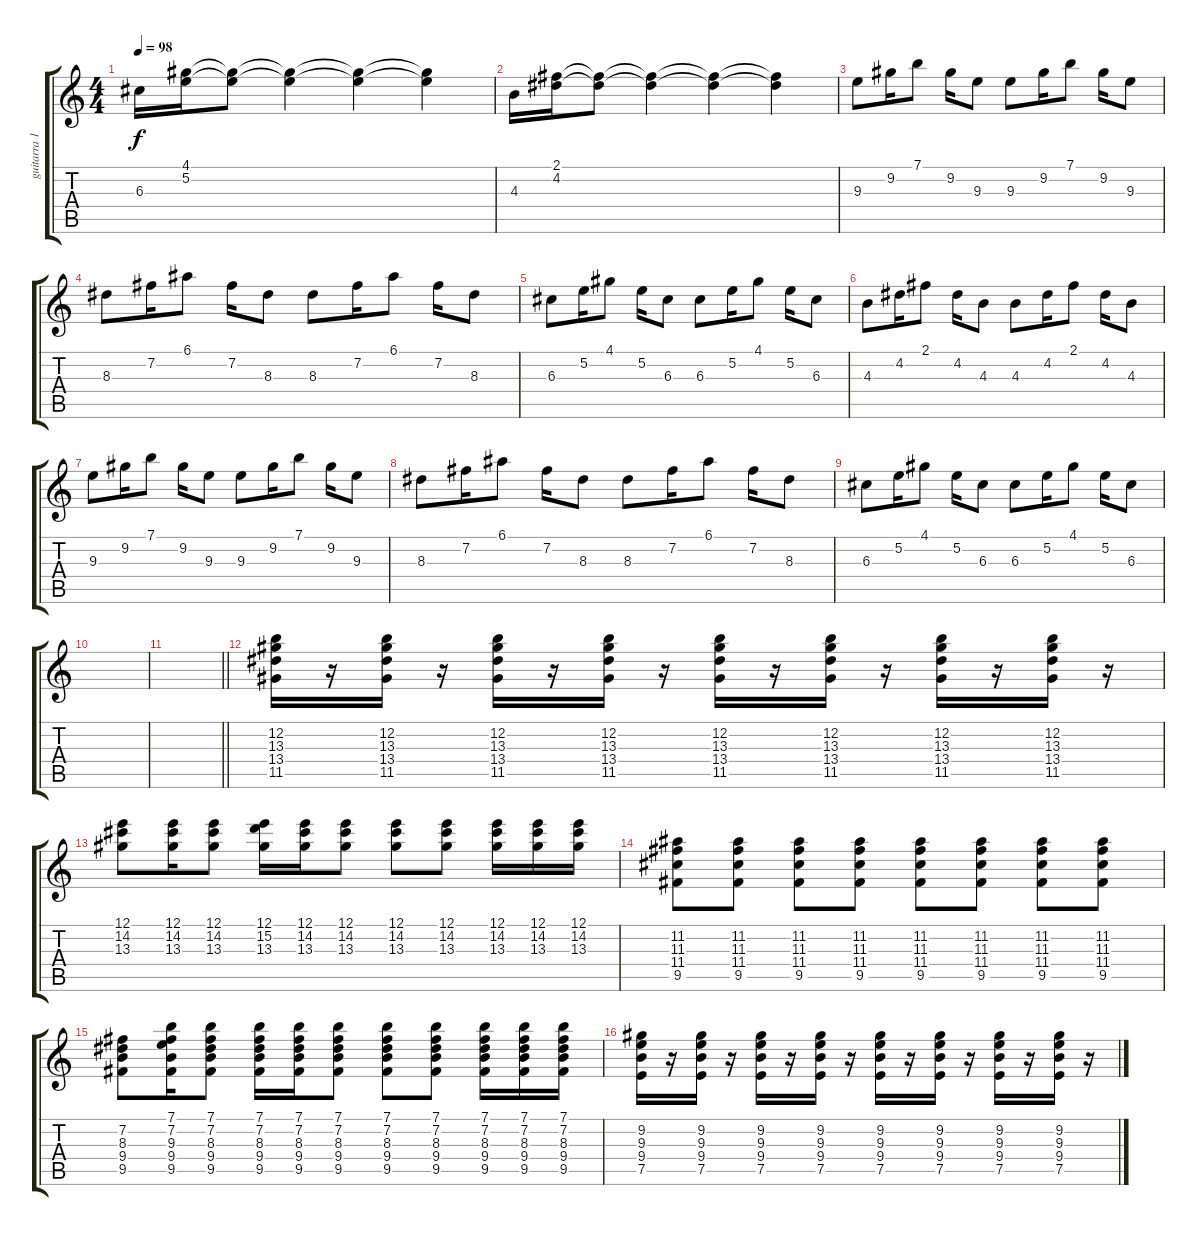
\track ("guitarra 1" "guitarra 1") {instrument electricguitarjazz}
\staff {score tabs}
\tuning (E4 B3 G3 D3 A2 E2) {hide}
\ts (4 4)
\tempo 98
\clef g2
\ks c
6.3.16{dy f} (4.1 5.2).16 (4.1{t} 5.2{t}).8 (4.1{t} 5.2{t}).4 (4.1{t} 5.2{t}).4 (4.1{t} 5.2{t}).4 |
4.3.16 (2.1 4.2).16 (2.1{t} 4.2{t}).8 (2.1{t} 4.2{t}).4 (2.1{t} 4.2{t}).4 (2.1{t} 4.2{t}).4 |
9.3.8 9.2.16 7.1.8 9.2.16 9.3.8 9.3.8 9.2.16 7.1.8 9.2.16 9.3.8 |
8.3.8 7.2.16 6.1.8 7.2.16 8.3.8 8.3.8 7.2.16 6.1.8 7.2.16 8.3.8 |
6.3.8 5.2.16 4.1.8 5.2.16 6.3.8 6.3.8 5.2.16 4.1.8 5.2.16 6.3.8 |
4.3.8 4.2.16 2.1.8 4.2.16 4.3.8 4.3.8 4.2.16 2.1.8 4.2.16 4.3.8 |
9.3.8 9.2.16 7.1.8 9.2.16 9.3.8 9.3.8 9.2.16 7.1.8 9.2.16 9.3.8 |
8.3.8 7.2.16 6.1.8 7.2.16 8.3.8 8.3.8 7.2.16 6.1.8 7.2.16 8.3.8 |
6.3.8 5.2.16 4.1.8 5.2.16 6.3.8 6.3.8 5.2.16 4.1.8 5.2.16 6.3.8 |
|
\barLineRight lightlight
|
(12.2 13.3 13.4 11.5).16 r.16 (12.2 13.3 13.4 11.5).16 r.16 (12.2 13.3 13.4 11.5).16 r.16 (12.2 13.3 13.4 11.5).16 r.16 (12.2 13.3 13.4 11.5).16 r.16 (12.2 13.3 13.4 11.5).16 r.16 (12.2 13.3 13.4 11.5).16 r.16 (12.2 13.3 13.4 11.5).16 r.16 |
(12.1 14.2 13.3).8 (12.1 14.2 13.3).16 (12.1 14.2 13.3).8 (12.1 15.2 13.3).16 (12.1 14.2 13.3).16 (12.1 14.2 13.3).8 (12.1 14.2 13.3).8 (12.1 14.2 13.3).8 (12.1 14.2 13.3).16 (12.1 14.2 13.3).16 (12.1 14.2 13.3).16 |
(11.2 11.3 11.4 9.5).8 (11.2 11.3 11.4 9.5).8 (11.2 11.3 11.4 9.5).8 (11.2 11.3 11.4 9.5).8 (11.2 11.3 11.4 9.5).8 (11.2 11.3 11.4 9.5).8 (11.2 11.3 11.4 9.5).8 (11.2 11.3 11.4 9.5).8 |
(7.2 8.3 9.4 9.5).8 (7.1 7.2 9.3 9.4 9.5).16 (7.1 7.2 8.3 9.4 9.5).8 (7.1 7.2 8.3 9.4 9.5).16 (7.1 7.2 8.3 9.4 9.5).16 (7.1 7.2 8.3 9.4 9.5).8 (7.1 7.2 8.3 9.4 9.5).8 (7.1 7.2 8.3 9.4 9.5).8 (7.1 7.2 8.3 9.4 9.5).16 (7.1 7.2 8.3 9.4 9.5).16 (7.1 7.2 8.3 9.4 9.5).16 |
(9.2 9.3 9.4 7.5).16 r.16 (9.2 9.3 9.4 7.5).16 r.16 (9.2 9.3 9.4 7.5).16 r.16 (9.2 9.3 9.4 7.5).16 r.16 (9.2 9.3 9.4 7.5).16 r.16 (9.2 9.3 9.4 7.5).16 r.16 (9.2 9.3 9.4 7.5).16 r.16 (9.2 9.3 9.4 7.5).16 r.16
